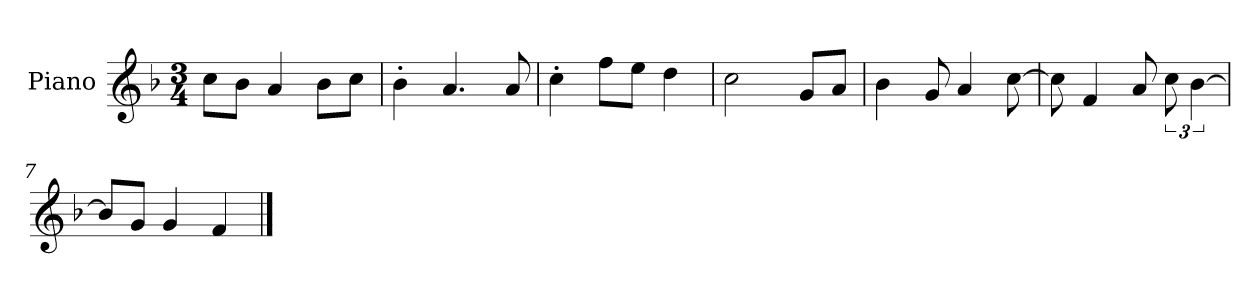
**kern
*part1
*staff1
*I"Piano
*I'P-no
*clefG2
*k[b-]
*M3/4
*MM177
=1
8cc\L
8b-\J
4a/
8b-\L
8cc\J
=2
4b-'\
4.a/
8a/
=3
4cc'\
8ff\L
8ee\J
4dd\
=4
2cc\
8g/L
8a/J
=5
4b-\
8g/
4a/
[8cc\
=6
8cc\]
4f/
8a/
12cc\
[6b-\
=7
8b-/L]
8g/J
4g/
4f/
==
*-
